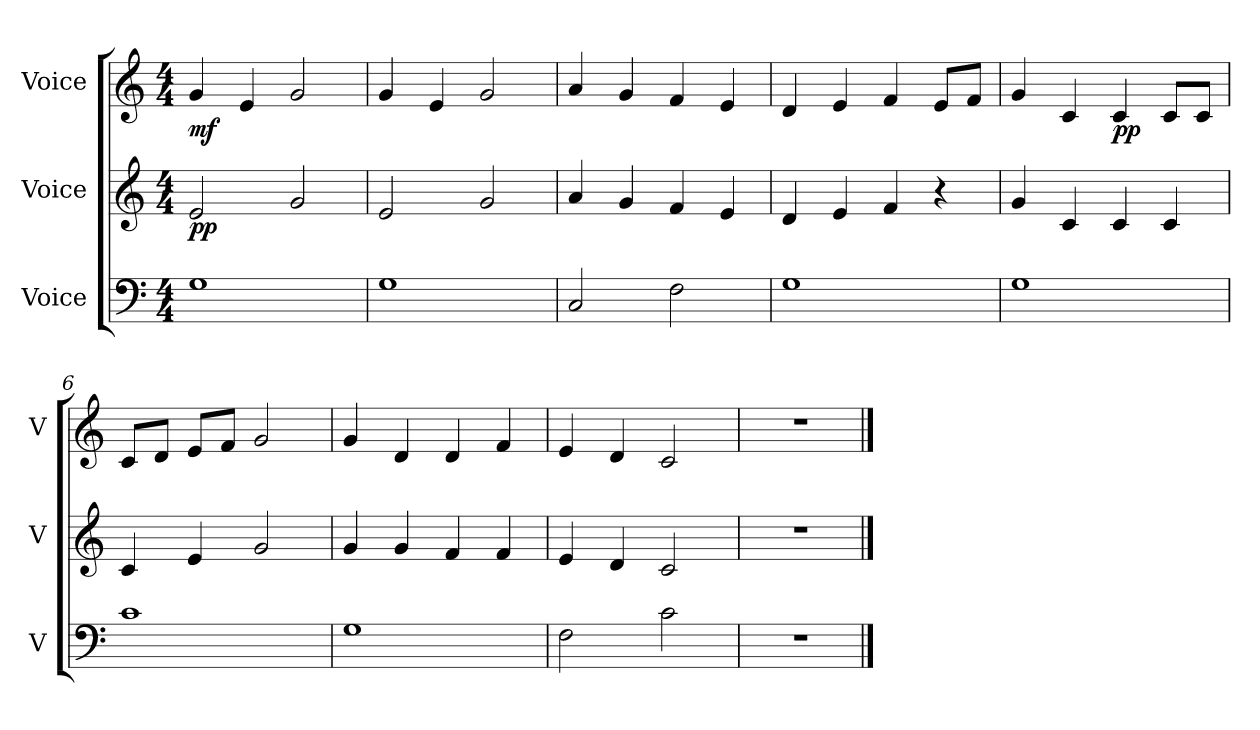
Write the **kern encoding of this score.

**kern	**dynam	**kern	**dynam	**kern	**dynam
*part3	*part3	*part2	*part2	*part1	*part1
*staff3	*staff3	*staff2	*staff2	*staff1	*staff1
*I"Voice	*	*I"Voice	*	*I"Voice	*
*I'V	*	*I'V	*	*I'V	*
*clefF4	*	*clefG2	*	*clefG2	*
*k[]	*	*k[]	*	*k[]	*
*M4/4	*	*M4/4	*	*M4/4	*
*MM120	*	*MM120	*	*MM120	*
=1	=1	=1	=1	=1	=1
!	!LO:DY:b	!	!	!	!
!	!LO:DY:n=1:b	!	!LO:DY:b	!	!LO:DY:b
1G	pp mp	2e/	pp	4g/	mf
.	.	.	.	4e/	.
.	.	2g/	.	2g/	.
=2	=2	=2	=2	=2	=2
1G	.	2e/	.	4g/	.
.	.	.	.	4e/	.
.	.	2g/	.	2g/	.
=3	=3	=3	=3	=3	=3
2C/	.	4a/	.	4a/	.
.	.	4g/	.	4g/	.
2F\	.	4f/	.	4f/	.
.	.	4e/	.	4e/	.
=4	=4	=4	=4	=4	=4
1G	.	4d/	.	4d/	.
.	.	4e/	.	4e/	.
.	.	4f/	.	4f/	.
.	.	4r	.	8e/L	.
.	.	.	.	8f/J	.
!!LO:LB:g=z
=5	=5	=5	=5	=5	=5
1G	.	4g/	.	4g/	.
.	.	4c/	.	4c/	.
!	!	!	!	!	!LO:DY:b
.	.	4c/	.	4c/	pp
.	.	4c/	.	8c/L	.
.	.	.	.	8c/J	.
=6	=6	=6	=6	=6	=6
1c	.	4c/	.	8c/L	.
.	.	.	.	8d/J	.
.	.	4e/	.	8e/L	.
.	.	.	.	8f/J	.
.	.	2g/	.	2g/	.
=7	=7	=7	=7	=7	=7
1G	.	4g/	.	4g/	.
.	.	4g/	.	4d/	.
.	.	4f/	.	4d/	.
.	.	4f/	.	4f/	.
=8	=8	=8	=8	=8	=8
2F\	.	4e/	.	4e/	.
.	.	4d/	.	4d/	.
2c\	.	2c/	.	2c/	.
=9	=9	=9	=9	=9	=9
1r	.	1r	.	1r	.
==	==	==	==	==	==
*-	*-	*-	*-	*-	*-
